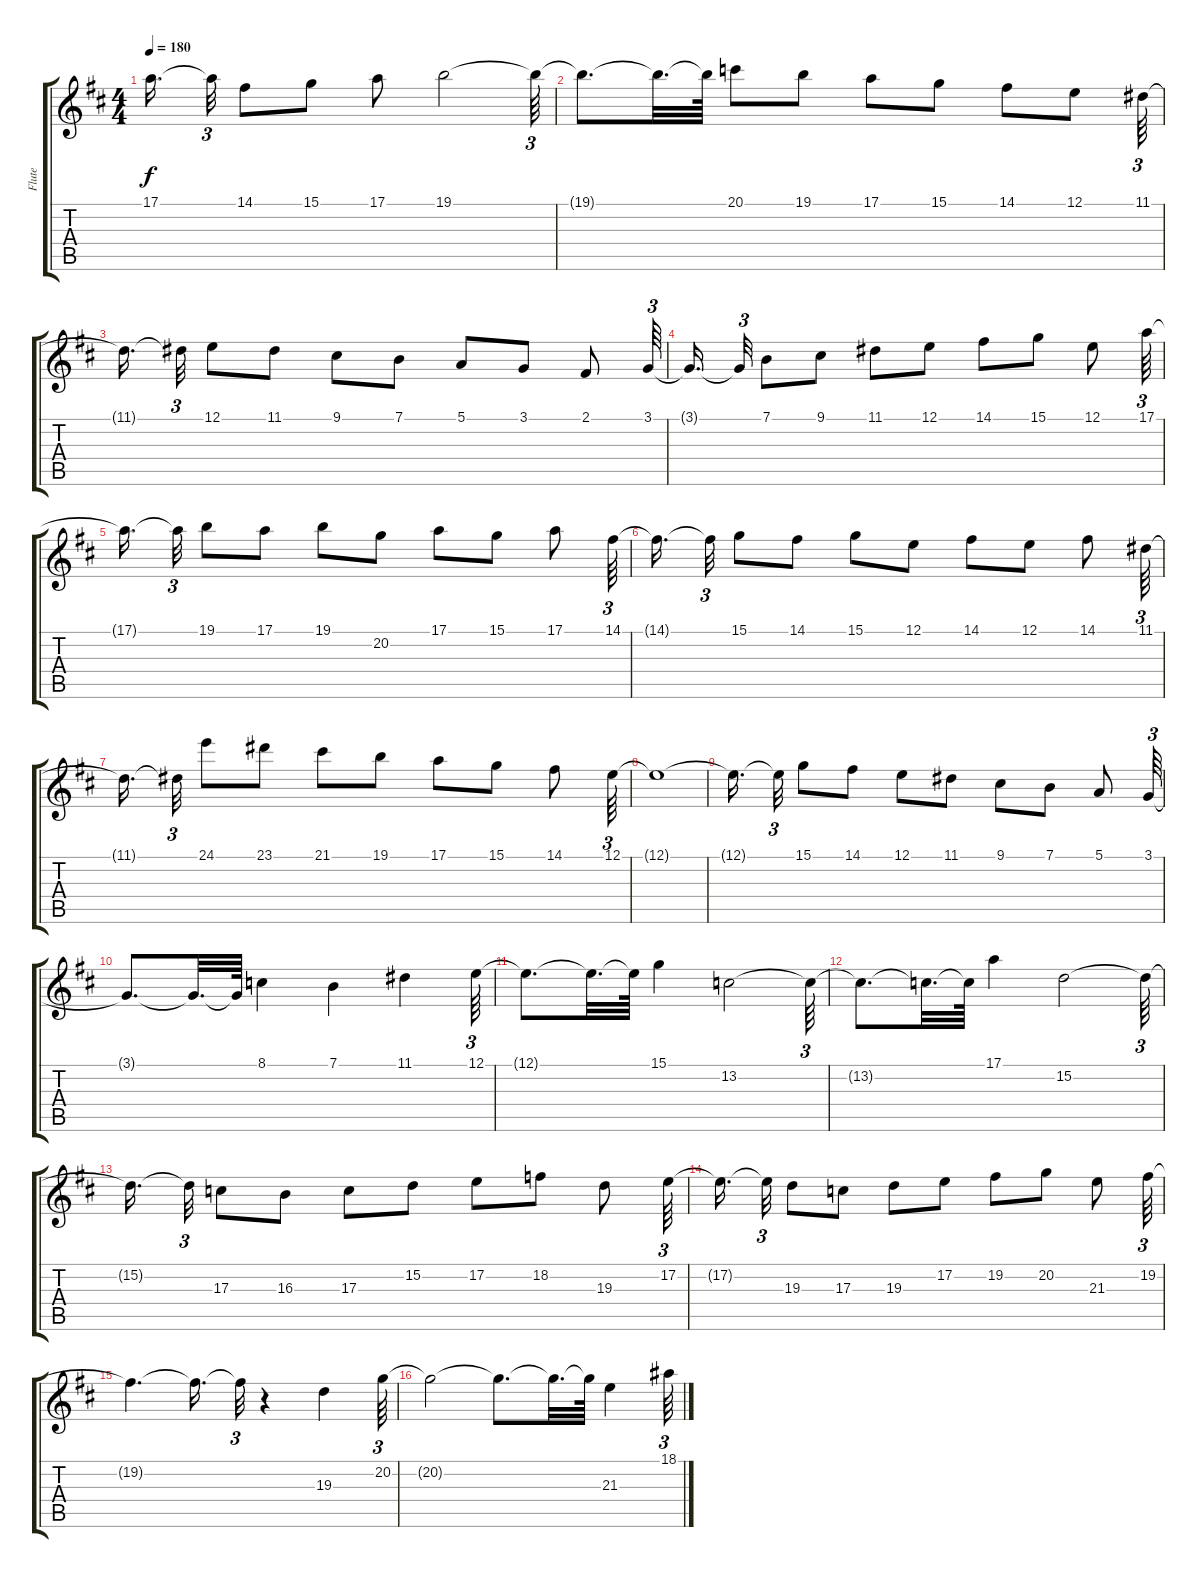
\track ("Flute" "Flute") {instrument flute}
\staff {score tabs}
\tuning (E4 B3 G3 D3 A2 E2) {hide}
\ts (4 4)
\tempo 180
\clef g2
\ks bminor
17.1{t}.16{d dy f beam splitsecondary} 17.1{t}.32{tu (3 2)} 14.1.8 15.1.8 17.1.8 19.1.2 19.1{t}.64{tu (3 2)} |
19.1{t}.8{d} 19.1{t}.32{d} 19.1{t}.64 20.1.8 19.1.8 17.1.8 15.1.8 14.1.8 12.1.8 11.1.64{tu (3 2)} |
11.1{t}.16{d beam splitsecondary} 11.1{t}.32{tu (3 2)} 12.1.8 11.1.8 9.1.8 7.1.8 5.1.8 3.1.8 2.1.8 3.1.64{tu (3 2)} |
3.1{t}.16{d beam splitsecondary} 3.1{t}.32{tu (3 2)} 7.1.8 9.1.8 11.1.8 12.1.8 14.1.8 15.1.8 12.1.8 17.1.64{tu (3 2)} |
17.1{t}.16{d beam splitsecondary} 17.1{t}.32{tu (3 2)} 19.1.8 17.1.8 19.1.8 20.2.8 17.1.8 15.1.8 17.1.8 14.1.64{tu (3 2)} |
14.1{t}.16{d beam splitsecondary} 14.1{t}.32{tu (3 2)} 15.1.8 14.1.8 15.1.8 12.1.8 14.1.8 12.1.8 14.1.8 11.1.64{tu (3 2)} |
11.1{t}.16{d beam splitsecondary} 11.1{t}.32{tu (3 2)} 24.1.8 23.1.8 21.1.8 19.1.8 17.1.8 15.1.8 14.1.8 12.1.64{tu (3 2)} |
12.1{t}.1 |
12.1{t}.16{d beam splitsecondary} 12.1{t}.32{tu (3 2)} 15.1.8 14.1.8 12.1.8 11.1.8 9.1.8 7.1.8 5.1.8 3.1.64{tu (3 2)} |
3.1{t}.8{d} 3.1{t}.32{d} 3.1{t}.64 8.1.4 7.1.4 11.1.4 12.1.64{tu (3 2)} |
12.1{t}.8{d} 12.1{t}.32{d} 12.1{t}.64 15.1.4 13.2.2 13.2{t}.64{tu (3 2)} |
13.2{t}.8{d} 13.2{t}.32{d} 13.2{t}.64 17.1.4 15.2.2 15.2{t}.64{tu (3 2)} |
15.2{t}.16{d beam splitsecondary} 15.2{t}.32{tu (3 2)} 17.3.8 16.3.8 17.3.8 15.2.8 17.2.8 18.2.8 19.3.8 17.2.64{tu (3 2)} |
17.2{t}.16{d beam splitsecondary} 17.2{t}.32{tu (3 2)} 19.3.8 17.3.8 19.3.8 17.2.8 19.2.8 20.2.8 21.3.8 19.2.64{tu (3 2)} |
19.2{t}.4{d} 19.2{t}.16{d} 19.2{t}.32{tu (3 2)} r.4 19.3.4 20.2.64{tu (3 2)} |
20.2{t}.2 20.2{t}.8{d} 20.2{t}.32{d} 20.2{t}.64 21.3.4 18.1.64{tu (3 2)}
